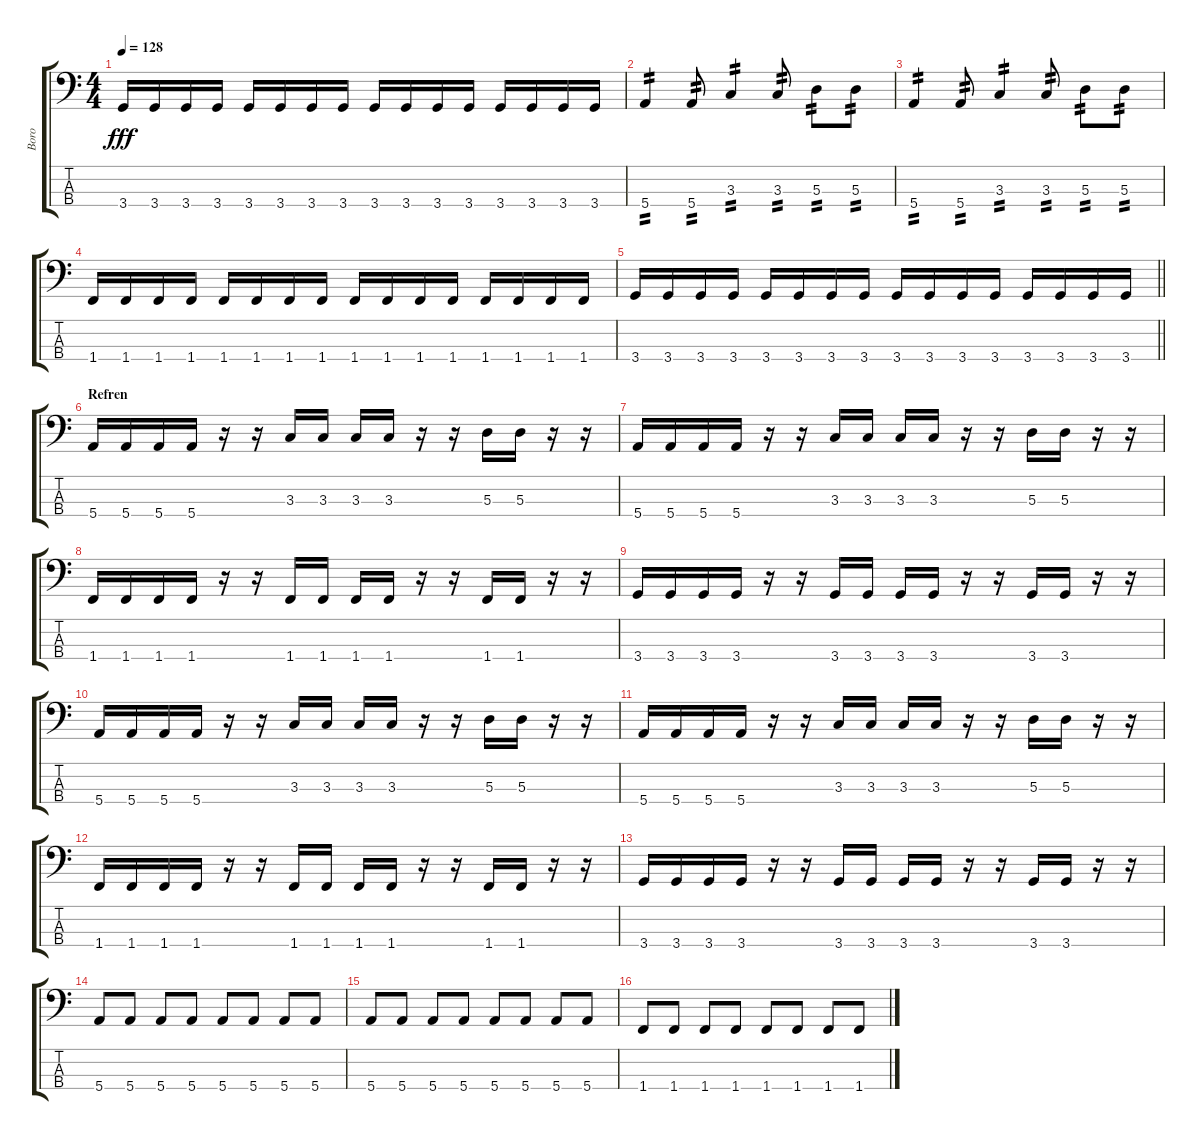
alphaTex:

\track ("Boro" "Boro") {instrument electricbassfinger}
\staff {score tabs}
\tuning (G2 D2 A1 E1) {hide}
\ts (4 4)
\tempo 128
\clef f4
\ks c
3.4.16{dy fff} 3.4.16 3.4.16 3.4.16 3.4.16 3.4.16 3.4.16 3.4.16 3.4.16 3.4.16 3.4.16 3.4.16 3.4.16 3.4.16 3.4.16 3.4.16 |
5.4.4{tp 2} 5.4.8{tp 2} 3.3.4{tp 2} 3.3.8{tp 2} 5.3.8{tp 2} 5.3.8{tp 2} |
5.4.4{tp 2} 5.4.8{tp 2} 3.3.4{tp 2} 3.3.8{tp 2} 5.3.8{tp 2} 5.3.8{tp 2} |
1.4.16 1.4.16 1.4.16 1.4.16 1.4.16 1.4.16 1.4.16 1.4.16 1.4.16 1.4.16 1.4.16 1.4.16 1.4.16 1.4.16 1.4.16 1.4.16 |
\barLineRight lightlight
3.4.16 3.4.16 3.4.16 3.4.16 3.4.16 3.4.16 3.4.16 3.4.16 3.4.16 3.4.16 3.4.16 3.4.16 3.4.16 3.4.16 3.4.16 3.4.16 |
\section ("" "Refren ")
5.4.16 5.4.16 5.4.16 5.4.16 r.16 r.16 3.3.16 3.3.16 3.3.16 3.3.16 r.16 r.16 5.3.16 5.3.16 r.16 r.16 |
5.4.16 5.4.16 5.4.16 5.4.16 r.16 r.16 3.3.16 3.3.16 3.3.16 3.3.16 r.16 r.16 5.3.16 5.3.16 r.16 r.16 |
1.4.16 1.4.16 1.4.16 1.4.16 r.16 r.16 1.4.16 1.4.16 1.4.16 1.4.16 r.16 r.16 1.4.16 1.4.16 r.16 r.16 |
3.4.16 3.4.16 3.4.16 3.4.16 r.16 r.16 3.4.16 3.4.16 3.4.16 3.4.16 r.16 r.16 3.4.16 3.4.16 r.16 r.16 |
5.4.16 5.4.16 5.4.16 5.4.16 r.16 r.16 3.3.16 3.3.16 3.3.16 3.3.16 r.16 r.16 5.3.16 5.3.16 r.16 r.16 |
5.4.16 5.4.16 5.4.16 5.4.16 r.16 r.16 3.3.16 3.3.16 3.3.16 3.3.16 r.16 r.16 5.3.16 5.3.16 r.16 r.16 |
1.4.16 1.4.16 1.4.16 1.4.16 r.16 r.16 1.4.16 1.4.16 1.4.16 1.4.16 r.16 r.16 1.4.16 1.4.16 r.16 r.16 |
3.4.16 3.4.16 3.4.16 3.4.16 r.16 r.16 3.4.16 3.4.16 3.4.16 3.4.16 r.16 r.16 3.4.16 3.4.16 r.16 r.16 |
5.4.8 5.4.8 5.4.8 5.4.8 5.4.8 5.4.8 5.4.8 5.4.8 |
5.4.8 5.4.8 5.4.8 5.4.8 5.4.8 5.4.8 5.4.8 5.4.8 |
1.4.8 1.4.8 1.4.8 1.4.8 1.4.8 1.4.8 1.4.8 1.4.8
